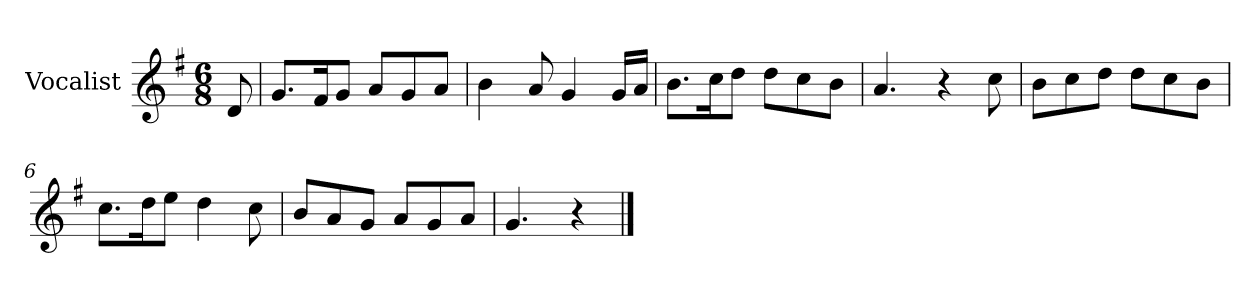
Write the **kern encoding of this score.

**kern
*part1
*staff1
*I"Vocalist
*k[f#]
*G:
*M6/8
=
8d
=1
8.gL
16f#K
8gJ
8aL
8g
8aJ
=2
4b
8a
4g
16gLL
16aJJ
=3
8.bL
16ccK
8ddJ
8ddL
8cc
8bJ
=4
4.a
4r
8cc
=5
8bL
8cc
8ddJ
8ddL
8cc
8bJ
=6
8.ccL
16ddK
8eeJ
4dd
8cc
=7
8bL
8a
8gJ
8aL
8g
8aJ
=8
4.g
4r
==
*-
